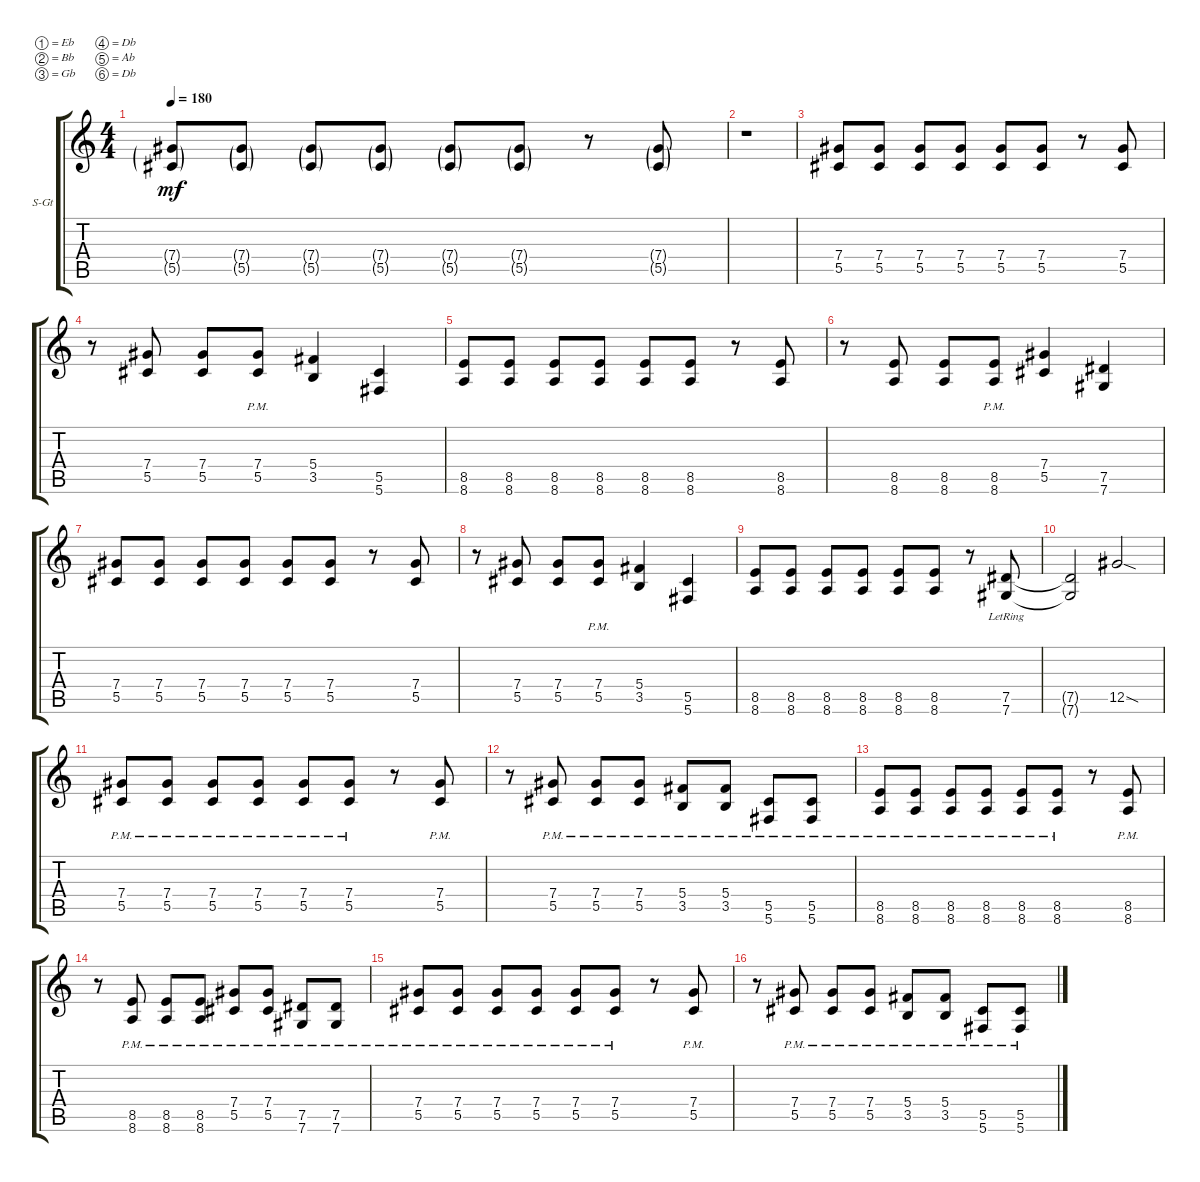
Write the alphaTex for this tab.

\defaultSystemsLayout 4
\bracketExtendMode groupsimilarinstruments
\firstSystemTrackNameOrientation horizontal
\otherSystemsTrackNameOrientation horizontal
\track ("Steel Guitar" "S-Gt") {instrument acousticguitarsteel}
\staff {score tabs}
\tuning (Eb4 Bb3 Gb3 Db3 Ab2 Db2)
\ts (4 4)
\tempo 180
\clef g2
\ks c
(5.5{g} 7.4{g}).8{dy mf instrument acousticguitarsteel} (5.5{g} 7.4{g}).8 (5.5{g} 7.4{g}).8 (5.5{g} 7.4{g}).8 (5.5{g} 7.4{g}).8 (5.5{g} 7.4{g}).8 r.8 (7.4{g} 5.5{g}).8 |
r.1 |
(5.5 7.4).8 (5.5 7.4).8 (5.5 7.4).8 (5.5 7.4).8 (5.5 7.4).8 (5.5 7.4).8 r.8 (7.4 5.5).8 |
r.8 (7.4 5.5).8 (5.5 7.4).8 (5.5{pm} 7.4{pm}).8 (3.5 5.4).4 (5.6 5.5).4 |
(8.6 8.5).8 (8.5 8.6).8 (8.6 8.5).8 (8.5 8.6).8 (8.6 8.5).8 (8.5 8.6).8 r.8 (8.5 8.6).8 |
r.8 (8.6 8.5).8 (8.5 8.6).8 (8.6{pm} 8.5{pm}).8 (5.5 7.4).4 (7.6 7.5).4 |
(5.5 7.4).8 (5.5 7.4).8 (5.5 7.4).8 (5.5 7.4).8 (5.5 7.4).8 (5.5 7.4).8 r.8 (5.5 7.4).8 |
r.8 (5.5 7.4).8 (5.5 7.4).8 (7.4{pm} 5.5{pm}).8 (5.4 3.5).4 (5.6 5.5).4 |
(8.6 8.5).8 (8.5 8.6).8 (8.6 8.5).8 (8.5 8.6).8 (8.6 8.5).8 (8.6 8.5).8 r.8 (7.5{lr} 7.6{lr}).8 |
(7.5{t} 7.6{t}).2 12.5{sod}.2 |
(5.5{pm} 7.4{pm}).8 (5.5{pm} 7.4{pm}).8 (5.5{pm} 7.4{pm}).8 (5.5{pm} 7.4{pm}).8 (5.5{pm} 7.4{pm}).8 (5.5{pm} 7.4{pm}).8 r.8 (5.5{pm} 7.4{pm}).8 |
r.8 (5.5{pm} 7.4{pm}).8 (5.5{pm} 7.4{pm}).8 (5.5{pm} 7.4{pm}).8 (3.5{pm} 5.4{pm}).8 (3.5{pm} 5.4{pm}).8 (5.6{pm} 5.5{pm}).8 (5.6{pm} 5.5{pm}).8 |
(8.6{pm} 8.5{pm}).8 (8.5{pm} 8.6{pm}).8 (8.6{pm} 8.5{pm}).8 (8.5{pm} 8.6{pm}).8 (8.6{pm} 8.5{pm}).8 (8.5{pm} 8.6{pm}).8 r.8 (8.6{pm} 8.5{pm}).8 |
r.8 (8.6{pm} 8.5{pm}).8 (8.5{pm} 8.6{pm}).8 (8.6{pm} 8.5{pm}).8 (5.5{pm} 7.4{pm}).8 (7.4{pm} 5.5{pm}).8 (7.5{pm} 7.6{pm}).8 (7.5{pm} 7.6{pm}).8 |
(5.5{pm} 7.4{pm}).8 (5.5{pm} 7.4{pm}).8 (5.5{pm} 7.4{pm}).8 (5.5{pm} 7.4{pm}).8 (5.5{pm} 7.4{pm}).8 (5.5{pm} 7.4{pm}).8 r.8 (5.5{pm} 7.4{pm}).8 |
r.8 (5.5{pm} 7.4{pm}).8 (5.5{pm} 7.4{pm}).8 (5.5{pm} 7.4{pm}).8 (3.5{pm} 5.4{pm}).8 (3.5{pm} 5.4{pm}).8 (5.6{pm} 5.5{pm}).8 (5.6{pm} 5.5{pm}).8
